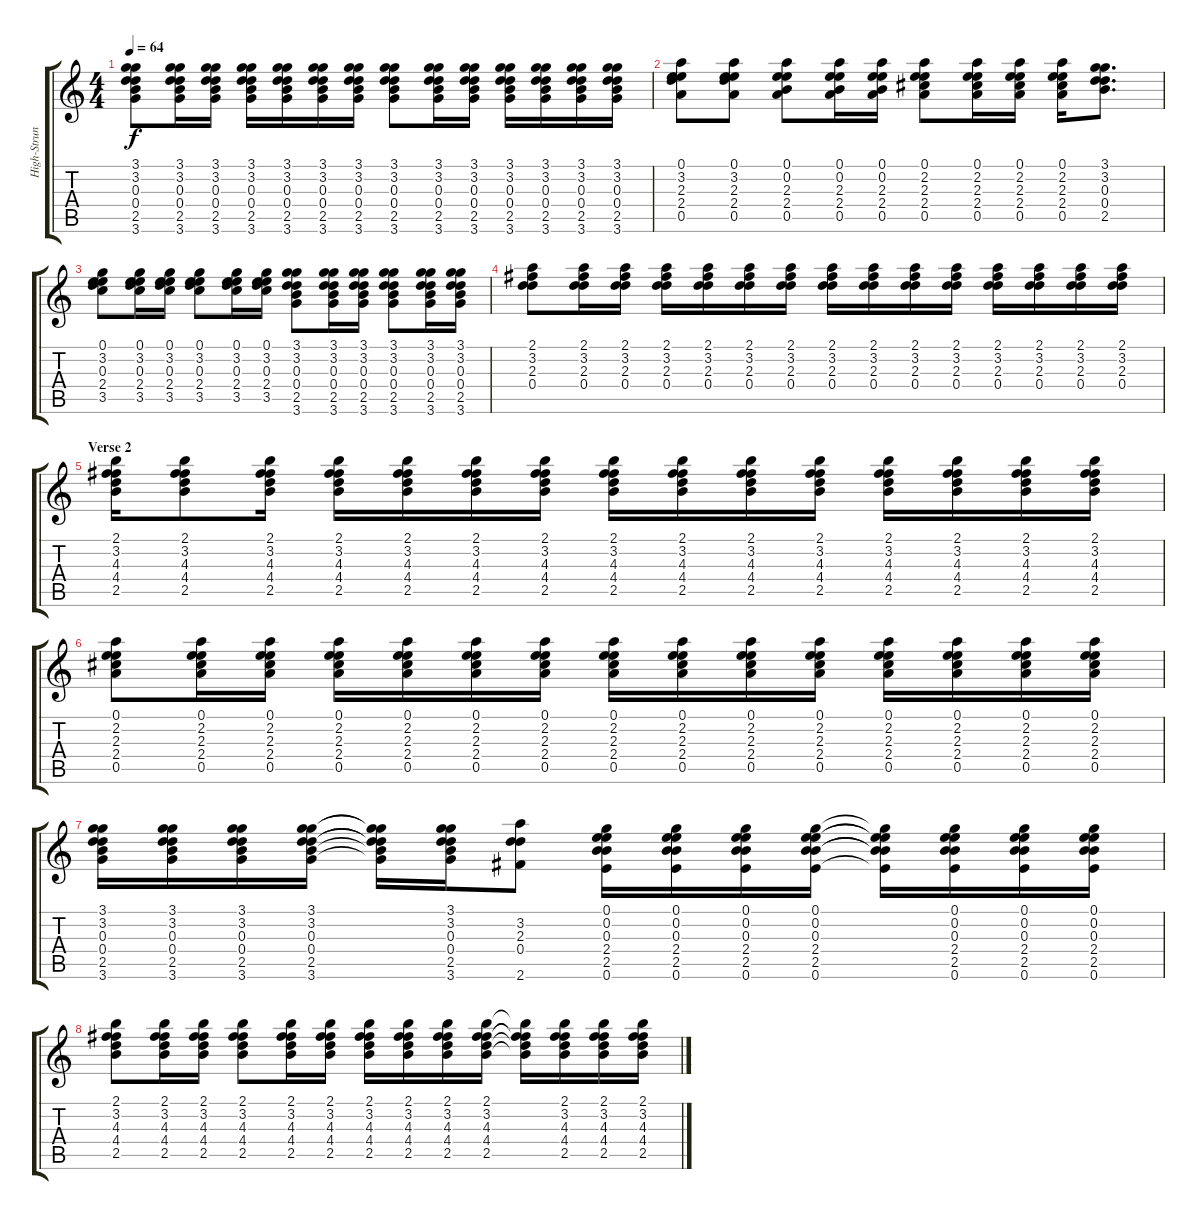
\track ("High-Strung Acoustic" "High-Strun") {instrument electricguitarjazz}
\staff {score tabs}
\tuning (E4 B3 G4 D4 A3 E3) {hide}
\ts (4 4)
\tempo 64
\clef g2
\ks c
(3.1 3.2 0.3 0.4 2.5 3.6).8{dy f} (3.1 3.2 0.3 0.4 2.5 3.6).16 (3.1 3.2 0.3 0.4 2.5 3.6).16 (3.1 3.2 0.3 0.4 2.5 3.6).16 (3.1 3.2 0.3 0.4 2.5 3.6).16 (3.1 3.2 0.3 0.4 2.5 3.6).16 (3.1 3.2 0.3 0.4 2.5 3.6).16 (3.1 3.2 0.3 0.4 2.5 3.6).8 (3.1 3.2 0.3 0.4 2.5 3.6).16 (3.1 3.2 0.3 0.4 2.5 3.6).16 (3.1 3.2 0.3 0.4 2.5 3.6).16 (3.1 3.2 0.3 0.4 2.5 3.6).16 (3.1 3.2 0.3 0.4 2.5 3.6).16 (3.1 3.2 0.3 0.4 2.5 3.6).16 |
(0.1 3.2 2.3 2.4 0.5).8 (0.1 3.2 2.3 2.4 0.5).8 (0.1 0.2 2.3 2.4 0.5).8 (0.1 0.2 2.3 2.4 0.5).16 (0.1 0.2 2.3 2.4 0.5).16 (0.1 2.2 2.3 2.4 0.5).8 (0.1 2.2 2.3 2.4 0.5).16 (0.1 2.2 2.3 2.4 0.5).16 (0.1 2.2 2.3 2.4 0.5).16 (3.1 3.2 0.3 0.4 2.5).8{d} |
(0.1 3.2 0.3 2.4 3.5).8 (0.1 3.2 0.3 2.4 3.5).16 (0.1 3.2 0.3 2.4 3.5).16 (0.1 3.2 0.3 2.4 3.5).8 (0.1 3.2 0.3 2.4 3.5).16 (0.1 3.2 0.3 2.4 3.5).16 (3.1 3.2 0.3 0.4 2.5 3.6).8 (3.1 3.2 0.3 0.4 2.5 3.6).16 (3.1 3.2 0.3 0.4 2.5 3.6).16 (3.1 3.2 0.3 0.4 2.5 3.6).8 (3.1 3.2 0.3 0.4 2.5 3.6).16 (3.1 3.2 0.3 0.4 2.5 3.6).16 |
(2.1 3.2 2.3 0.4).8 (2.1 3.2 2.3 0.4).16 (2.1 3.2 2.3 0.4).16 (2.1 3.2 2.3 0.4).16 (2.1 3.2 2.3 0.4).16 (2.1 3.2 2.3 0.4).16 (2.1 3.2 2.3 0.4).16 (2.1 3.2 2.3 0.4).16 (2.1 3.2 2.3 0.4).16 (2.1 3.2 2.3 0.4).16 (2.1 3.2 2.3 0.4).16 (2.1 3.2 2.3 0.4).16 (2.1 3.2 2.3 0.4).16 (2.1 3.2 2.3 0.4).16 (2.1 3.2 2.3 0.4).16 |
\section ("" "Verse 2")
(2.1 3.2 4.3 4.4 2.5).16 (2.1 3.2 4.3 4.4 2.5).8 (2.1 3.2 4.3 4.4 2.5).16 (2.1 3.2 4.3 4.4 2.5).16 (2.1 3.2 4.3 4.4 2.5).16 (2.1 3.2 4.3 4.4 2.5).16 (2.1 3.2 4.3 4.4 2.5).16 (2.1 3.2 4.3 4.4 2.5).16 (2.1 3.2 4.3 4.4 2.5).16 (2.1 3.2 4.3 4.4 2.5).16 (2.1 3.2 4.3 4.4 2.5).16 (2.1 3.2 4.3 4.4 2.5).16 (2.1 3.2 4.3 4.4 2.5).16 (2.1 3.2 4.3 4.4 2.5).16 (2.1 3.2 4.3 4.4 2.5).16 |
(0.1 2.2 2.3 2.4 0.5).8 (0.1 2.2 2.3 2.4 0.5).16 (0.1 2.2 2.3 2.4 0.5).16 (0.1 2.2 2.3 2.4 0.5).16 (0.1 2.2 2.3 2.4 0.5).16 (0.1 2.2 2.3 2.4 0.5).16 (0.1 2.2 2.3 2.4 0.5).16 (0.1 2.2 2.3 2.4 0.5).16 (0.1 2.2 2.3 2.4 0.5).16 (0.1 2.2 2.3 2.4 0.5).16 (0.1 2.2 2.3 2.4 0.5).16 (0.1 2.2 2.3 2.4 0.5).16 (0.1 2.2 2.3 2.4 0.5).16 (0.1 2.2 2.3 2.4 0.5).16 (0.1 2.2 2.3 2.4 0.5).16 |
(3.1 3.2 0.3 0.4 2.5 3.6).16 (3.1 3.2 0.3 0.4 2.5 3.6).16 (3.1 3.2 0.3 0.4 2.5 3.6).16 (3.1 3.2 0.3 0.4 2.5 3.6).16 (3.1{t} 3.2{t} 0.3{t} 0.4{t} 2.5{t} 3.6{t}).16 (3.1 3.2 0.3 0.4 2.5 3.6).16 (3.2 2.3 0.4 2.6).8 (0.1 0.2 0.3 2.4 2.5 0.6).16 (0.1 0.2 0.3 2.4 2.5 0.6).16 (0.1 0.2 0.3 2.4 2.5 0.6).16 (0.1 0.2 0.3 2.4 2.5 0.6).16 (0.1{t} 0.2{t} 0.3{t} 2.4{t} 2.5{t} 0.6{t}).16 (0.1 0.2 0.3 2.4 2.5 0.6).16 (0.1 0.2 0.3 2.4 2.5 0.6).16 (0.1 0.2 0.3 2.4 2.5 0.6).16 |
(2.1 3.2 4.3 4.4 2.5).8 (2.1 3.2 4.3 4.4 2.5).16 (2.1 3.2 4.3 4.4 2.5).16 (2.1 3.2 4.3 4.4 2.5).8 (2.1 3.2 4.3 4.4 2.5).16 (2.1 3.2 4.3 4.4 2.5).16 (2.1 3.2 4.3 4.4 2.5).16 (2.1 3.2 4.3 4.4 2.5).16 (2.1 3.2 4.3 4.4 2.5).16 (2.1 3.2 4.3 4.4 2.5).16 (2.1{t} 3.2{t} 4.3{t} 4.4{t} 2.5{t}).16 (2.1 3.2 4.3 4.4 2.5).16 (2.1 3.2 4.3 4.4 2.5).16 (2.1 3.2 4.3 4.4 2.5).16
